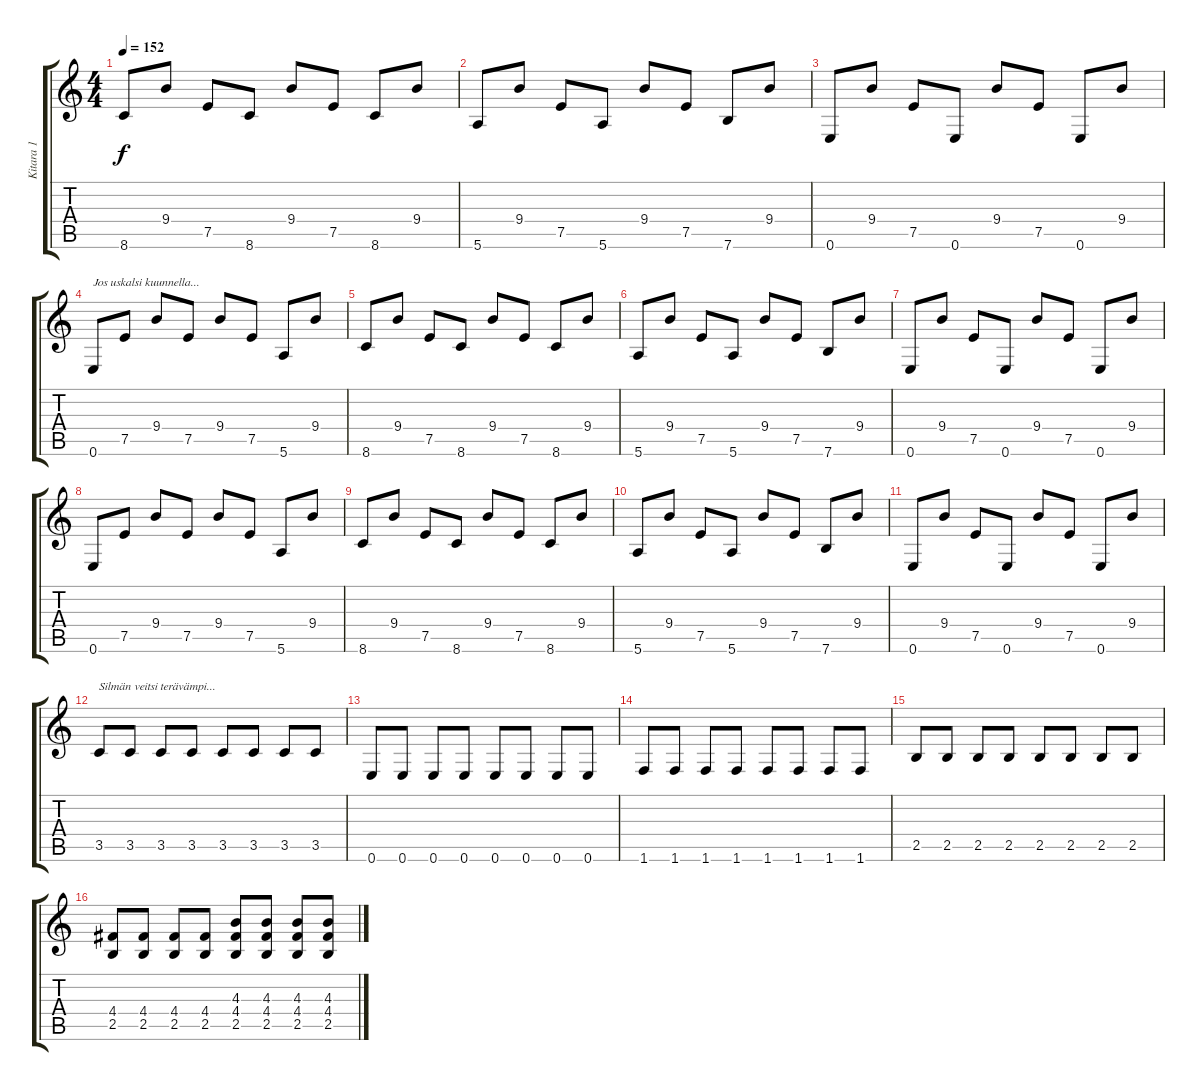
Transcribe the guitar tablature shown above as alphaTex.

\track ("Kitara 1" "Kitara 1") {instrument distortionguitar}
\staff {score tabs}
\tuning (E4 B3 G3 D3 A2 E2) {hide}
\ts (4 4)
\tempo 152
\clef g2
\ks c
8.6.8{dy f} 9.4.8 7.5.8 8.6.8 9.4.8 7.5.8 8.6.8 9.4.8 |
5.6.8 9.4.8 7.5.8 5.6.8 9.4.8 7.5.8 7.6.8 9.4.8 |
0.6.8 9.4.8 7.5.8 0.6.8 9.4.8 7.5.8 0.6.8 9.4.8 |
0.6.8{txt "Jos uskalsi kuunnella..." instrument acousticguitarsteel} 7.5.8 9.4.8 7.5.8 9.4.8 7.5.8 5.6.8 9.4.8 |
8.6.8 9.4.8 7.5.8 8.6.8 9.4.8 7.5.8 8.6.8 9.4.8 |
5.6.8 9.4.8 7.5.8 5.6.8 9.4.8 7.5.8 7.6.8 9.4.8 |
0.6.8 9.4.8 7.5.8 0.6.8 9.4.8 7.5.8 0.6.8 9.4.8 |
0.6.8{instrument acousticguitarsteel} 7.5.8 9.4.8 7.5.8 9.4.8 7.5.8 5.6.8 9.4.8 |
8.6.8 9.4.8 7.5.8 8.6.8 9.4.8 7.5.8 8.6.8 9.4.8 |
5.6.8 9.4.8 7.5.8 5.6.8 9.4.8 7.5.8 7.6.8 9.4.8 |
0.6.8 9.4.8 7.5.8 0.6.8 9.4.8 7.5.8 0.6.8 9.4.8 |
3.5.8{txt "Silmän veitsi terävämpi..." instrument distortionguitar} 3.5.8 3.5.8 3.5.8 3.5.8 3.5.8 3.5.8 3.5.8 |
0.6.8 0.6.8 0.6.8 0.6.8 0.6.8 0.6.8 0.6.8 0.6.8 |
1.6.8 1.6.8 1.6.8 1.6.8 1.6.8 1.6.8 1.6.8 1.6.8 |
2.5.8 2.5.8 2.5.8 2.5.8 2.5.8 2.5.8 2.5.8 2.5.8 |
(4.4 2.5).8 (4.4 2.5).8 (4.4 2.5).8 (4.4 2.5).8 (4.3 4.4 2.5).8 (4.3 4.4 2.5).8 (4.3 4.4 2.5).8 (4.3 4.4 2.5).8
